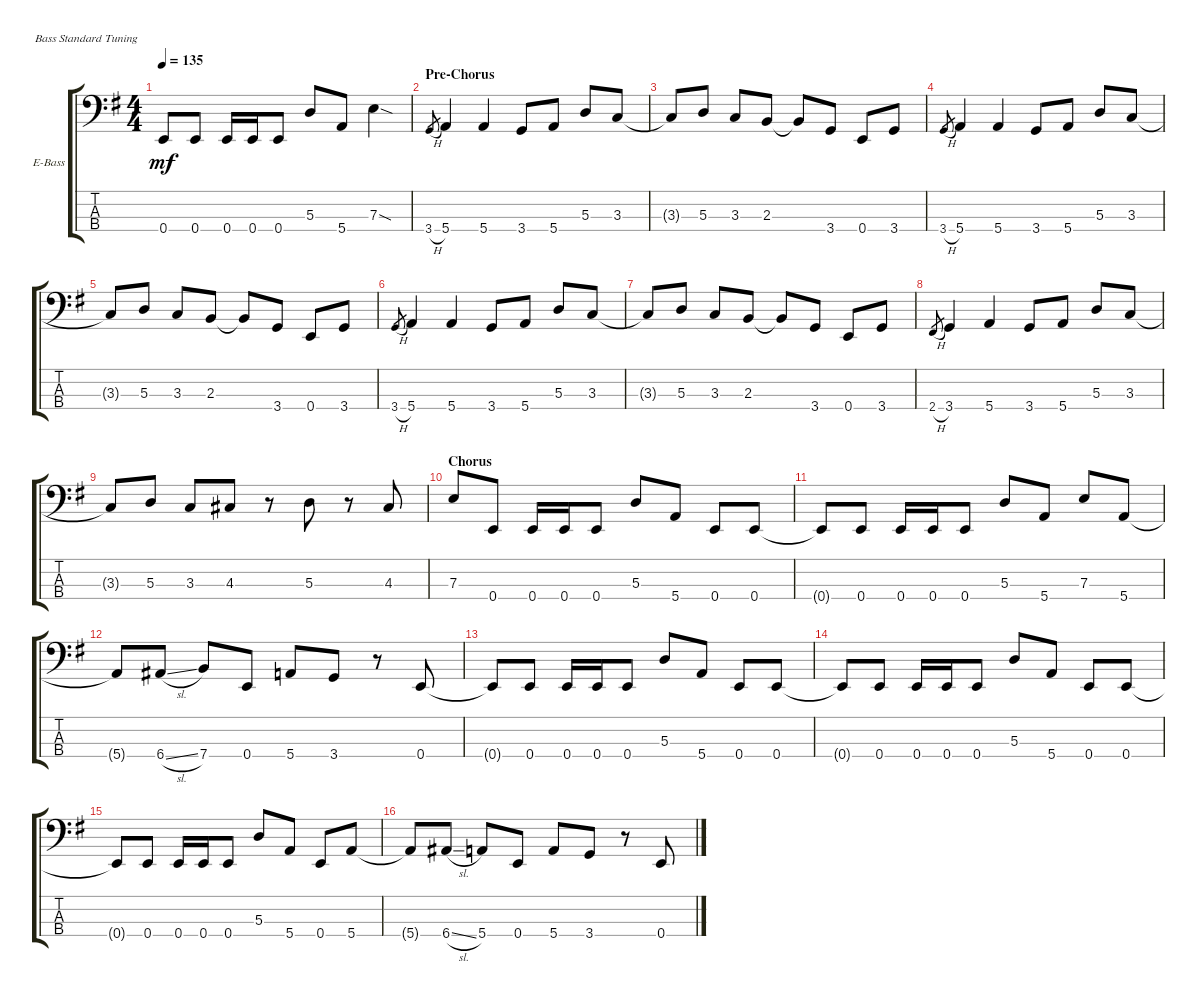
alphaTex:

\defaultSystemsLayout 4
\bracketExtendMode groupsimilarinstruments
\firstSystemTrackNameOrientation horizontal
\otherSystemsTrackNameOrientation horizontal
\track ("Electric Bass" "E-Bass") {instrument electricbassfinger}
\staff {score tabs}
\tuning (G2 D2 A1 E1)
\ts (4 4)
\tempo 135
\clef f4
\ks g
0.4{t}.8{dy mf} 0.4.8 0.4.16 0.4.16 0.4.8 5.3.8 5.4.8 7.3{sod}.4 |
\section ("" "Pre-Chorus")
3.4{h}.8{gr} 5.4.4 5.4.4 3.4.8 5.4.8 5.3.8 3.3.8 |
3.3{t}.8 5.3.8 3.3.8 2.3.8 2.3{t}.8 3.4.8 0.4.8 3.4.8 |
3.4{h}.8{gr} 5.4.4 5.4.4 3.4.8 5.4.8 5.3.8 3.3.8 |
3.3{t}.8 5.3.8 3.3.8 2.3.8 2.3{t}.8 3.4.8 0.4.8 3.4.8 |
3.4{h}.8{gr} 5.4.4 5.4.4 3.4.8 5.4.8 5.3.8 3.3.8 |
3.3{t}.8 5.3.8 3.3.8 2.3.8 2.3{t}.8 3.4.8 0.4.8 3.4.8 |
2.4{h}.8{gr} 3.4.4 5.4.4 3.4.8 5.4.8 5.3.8 3.3.8 |
3.3{t}.8 5.3.8 3.3.8 4.3.8 r.8 5.3.8 r.8 4.3.8 |
\section ("" "Chorus")
7.3.8 0.4.8 0.4.16 0.4.16 0.4.8 5.3.8 5.4.8 0.4.8 0.4.8 |
0.4{t}.8 0.4.8 0.4.16 0.4.16 0.4.8 5.3.8 5.4.8 7.3.8 5.4.8 |
5.4{t}.8 6.4{sl}.8 7.4.8 0.4.8 5.4.8 3.4.8 r.8 0.4.8 |
0.4{t}.8 0.4.8 0.4.16 0.4.16 0.4.8 5.3.8 5.4.8 0.4.8 0.4.8 |
0.4{t}.8 0.4.8 0.4.16 0.4.16 0.4.8 5.3.8 5.4.8 0.4.8 0.4.8 |
0.4{t}.8 0.4.8 0.4.16 0.4.16 0.4.8 5.3.8 5.4.8 0.4.8 5.4.8 |
5.4{t}.8 6.4{sl}.8 5.4.8 0.4.8 5.4.8 3.4.8 r.8 0.4.8
